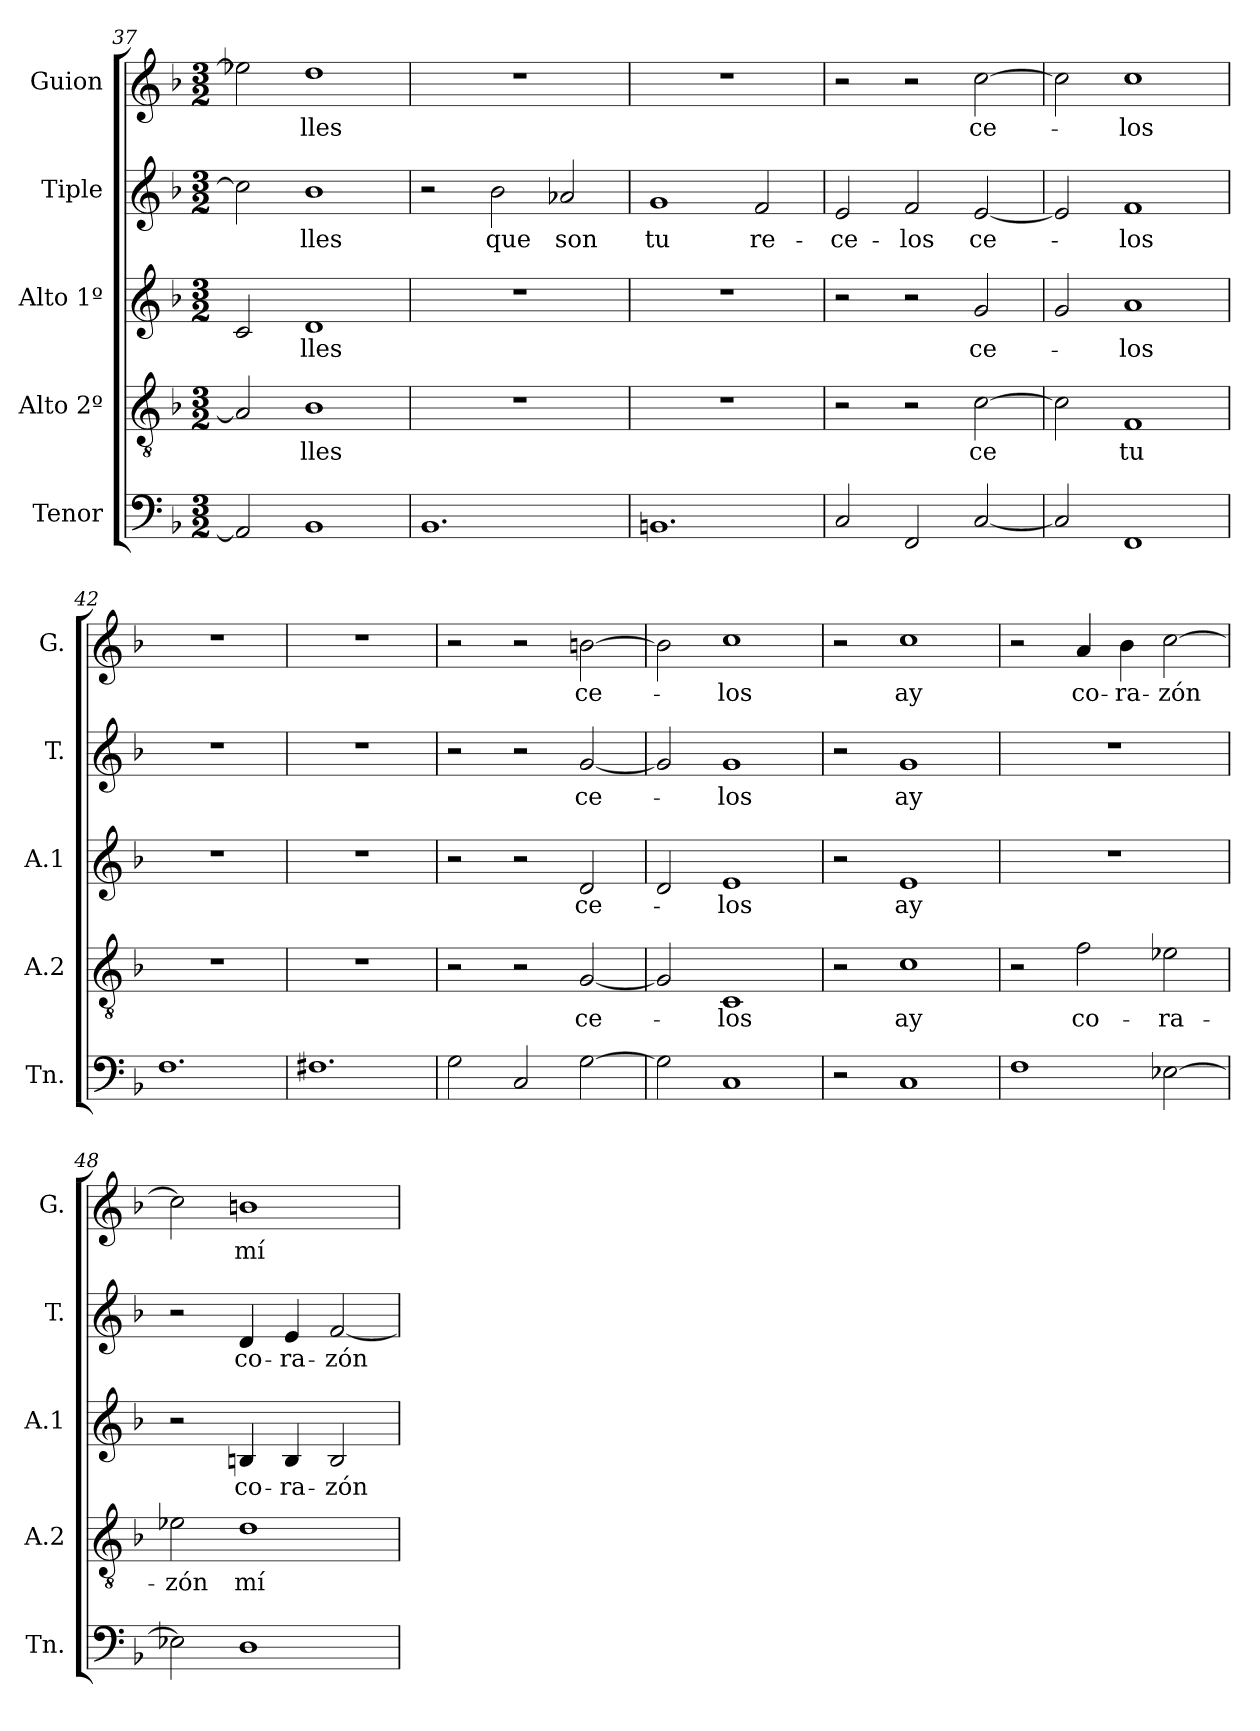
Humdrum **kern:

**kern	**kern	**text	**kern	**text	**kern	**text	**kern	**text
*part5	*part4	*part4	*part3	*part3	*part2	*part2	*part1	*part1
*staff5	*staff4	*staff4	*staff3	*staff3	*staff2	*staff2	*staff1	*staff1
*I"Tenor	*I"Alto 2º	*	*I"Alto 1º	*	*I"Tiple	*	*I"Guion	*
*I'Tn.	*I'A.2	*	*I'A.1	*	*I'T.	*	*I'G.	*
*clefF4	*clefGv2	*	*clefG2	*	*clefG2	*	*clefG2	*
*k[b-]	*k[b-]	*	*k[b-]	*	*k[b-]	*	*k[b-]	*
*M3/2	*M3/2	*	*M3/2	*	*M3/2	*	*M3/2	*
=37	=37	=37	=37	=37	=37	=37	=37	=37
2AA]	2A]	.	2c	.	2cc]	.	2ee-X]	.
1BB-	1B-	-lles	1d	-lles	1b-	-lles	1dd	-lles
=38	=38	=38	=38	=38	=38	=38	=38	=38
1.BB-	1.r	.	1.r	.	2r	.	1.r	.
.	.	.	.	.	2b-	que	.	.
.	.	.	.	.	2a-X	son	.	.
=39	=39	=39	=39	=39	=39	=39	=39	=39
1.BBn	1.r	.	1.r	.	1g	tu	1.r	.
.	.	.	.	.	2f	re-	.	.
=40	=40	=40	=40	=40	=40	=40	=40	=40
2C	2r	.	2r	.	2e	-ce-	2r	.
2FF	2r	.	2r	.	2f	-los	2r	.
[2C	[2c	ce	2g	ce-	[2e	ce-	[2cc	ce-
=41	=41	=41	=41	=41	=41	=41	=41	=41
2C]	2c]	.	2g	.	2e]	.	2cc]	.
1FF	1F	tu	1a	-los	1f	-los	1cc	-los
=42	=42	=42	=42	=42	=42	=42	=42	=42
1.F	1.r	.	1.r	.	1.r	.	1.r	.
=43	=43	=43	=43	=43	=43	=43	=43	=43
1.F#X	1.r	.	1.r	.	1.r	.	1.r	.
=44	=44	=44	=44	=44	=44	=44	=44	=44
2G	2r	.	2r	.	2r	.	2r	.
2C	2r	.	2r	.	2r	.	2r	.
[2G	[2G	ce-	2d	ce-	[2g	ce-	[2bn	ce-
=45	=45	=45	=45	=45	=45	=45	=45	=45
2G]	2G]	.	2d	.	2g]	.	2bn]	.
1C	1C	-los	1e	-los	1g	-los	1cc	-los
=46	=46	=46	=46	=46	=46	=46	=46	=46
2r	2r	.	2r	.	2r	.	2r	.
1C	1c	ay	1e	ay	1g	ay	1cc	ay
=47	=47	=47	=47	=47	=47	=47	=47	=47
1F	2r	.	1.r	.	1.r	.	2r	.
.	2f	co-	.	.	.	.	4a	co-
.	.	.	.	.	.	.	4b-	-ra-
[2E-X	2e-X	-ra-	.	.	.	.	[2cc	-zón
=48	=48	=48	=48	=48	=48	=48	=48	=48
2E-X]	2e-X	-zón	2r	.	2r	.	2cc]	.
1D	1d	mí-	4Bn	co-	4d	co-	1bn	mí-
.	.	.	4B	-ra-	4e	-ra-	.	.
.	.	.	2B	-zón	[2f	-zón	.	.
=	=	=	=	=	=	=	=	=
*-	*-	*-	*-	*-	*-	*-	*-	*-
